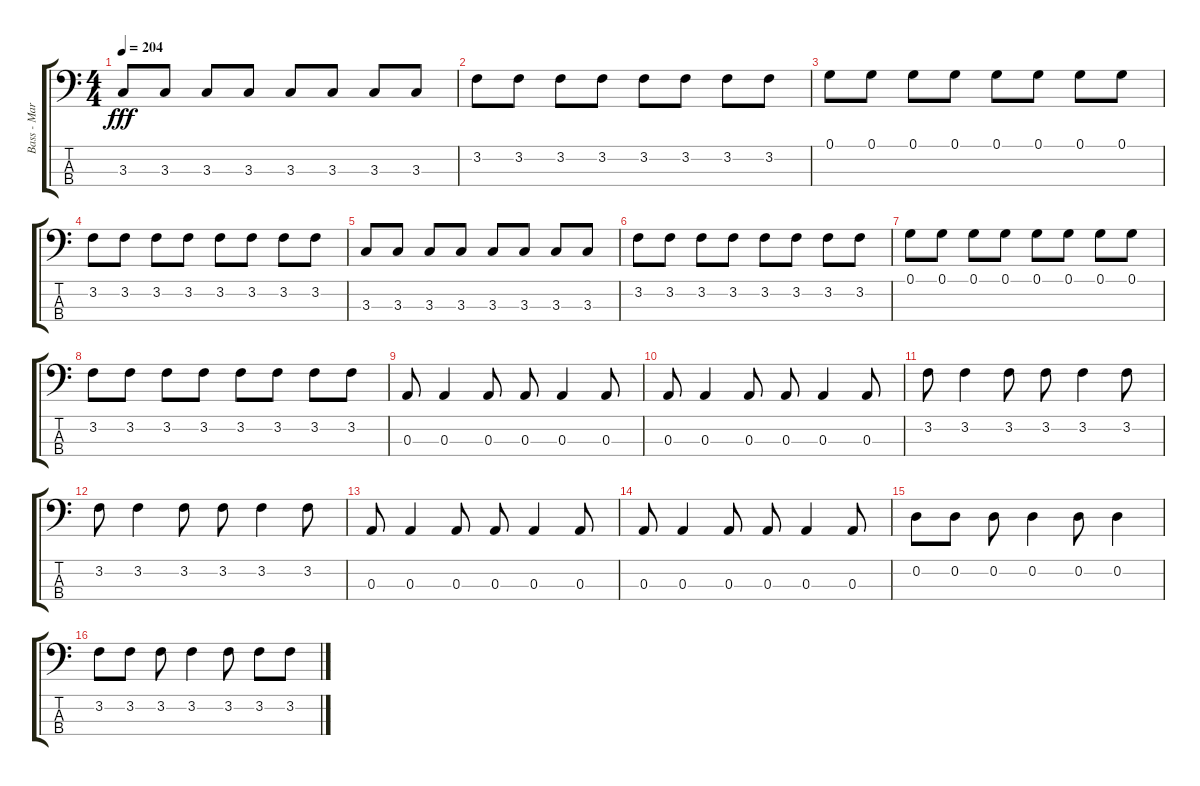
\track ("Bass - Mark" "Bass - Mar") {instrument electricbassfinger}
\staff {score tabs}
\tuning (G2 D2 A1 E1) {hide}
\ts (4 4)
\tempo 204
\clef f4
\ks c
3.3.8{dy fff} 3.3.8 3.3.8 3.3.8 3.3.8 3.3.8 3.3.8 3.3.8 |
3.2.8 3.2.8 3.2.8 3.2.8 3.2.8 3.2.8 3.2.8 3.2.8 |
0.1.8 0.1.8 0.1.8 0.1.8 0.1.8 0.1.8 0.1.8 0.1.8 |
3.2.8 3.2.8 3.2.8 3.2.8 3.2.8 3.2.8 3.2.8 3.2.8 |
3.3.8 3.3.8 3.3.8 3.3.8 3.3.8 3.3.8 3.3.8 3.3.8 |
3.2.8 3.2.8 3.2.8 3.2.8 3.2.8 3.2.8 3.2.8 3.2.8 |
0.1.8 0.1.8 0.1.8 0.1.8 0.1.8 0.1.8 0.1.8 0.1.8 |
3.2.8 3.2.8 3.2.8 3.2.8 3.2.8 3.2.8 3.2.8 3.2.8 |
0.3.8 0.3.4 0.3.8 0.3.8 0.3.4 0.3.8 |
0.3.8 0.3.4 0.3.8 0.3.8 0.3.4 0.3.8 |
3.2.8 3.2.4 3.2.8 3.2.8 3.2.4 3.2.8 |
3.2.8 3.2.4 3.2.8 3.2.8 3.2.4 3.2.8 |
0.3.8 0.3.4 0.3.8 0.3.8 0.3.4 0.3.8 |
0.3.8 0.3.4 0.3.8 0.3.8 0.3.4 0.3.8 |
0.2.8 0.2.8 0.2.8 0.2.4 0.2.8 0.2.4 |
3.2.8 3.2.8 3.2.8 3.2.4 3.2.8 3.2.8 3.2.8
